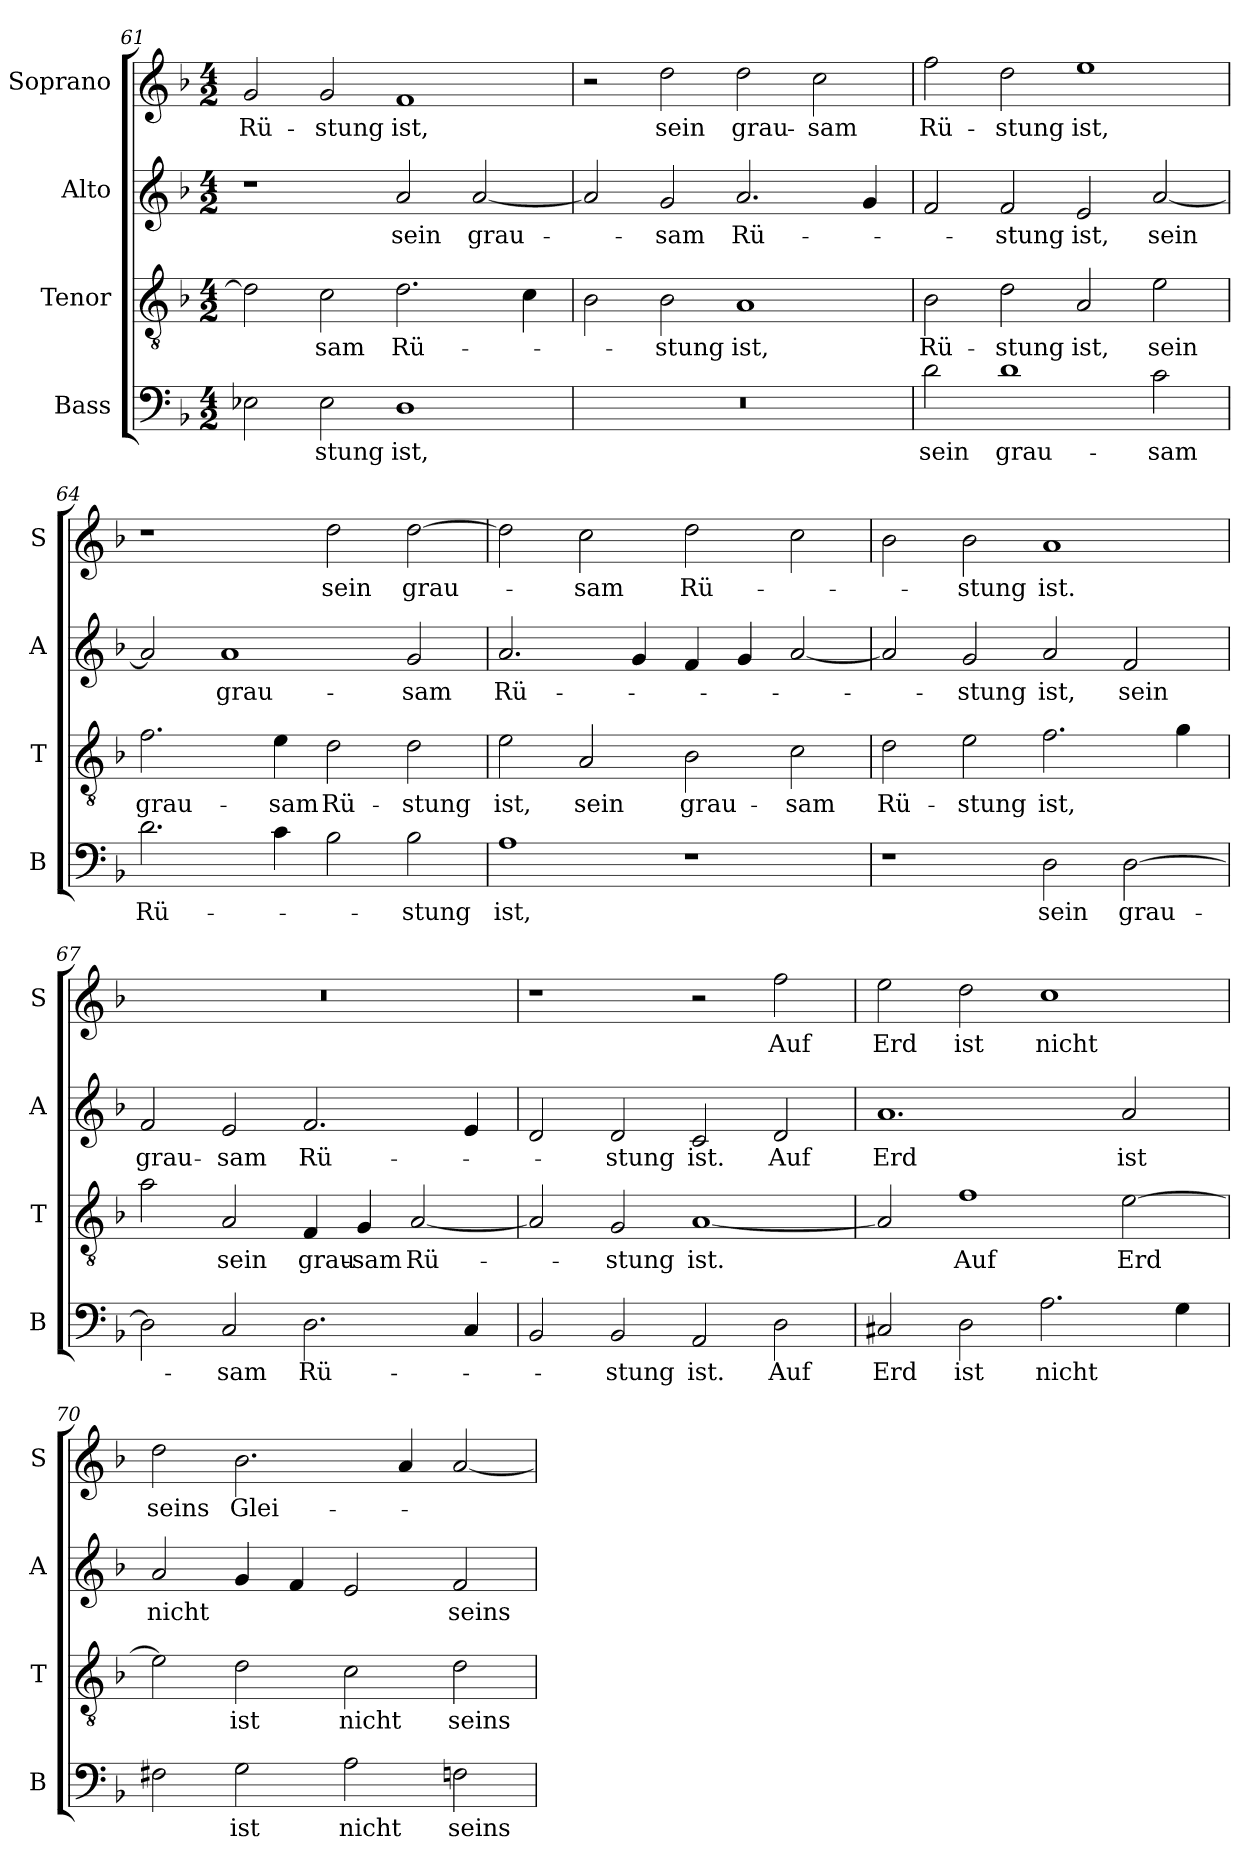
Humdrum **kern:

**kern	**text	**kern	**text	**kern	**text	**kern	**text
*part4	*part4	*part3	*part3	*part2	*part2	*part1	*part1
*staff4	*staff4	*staff3	*staff3	*staff2	*staff2	*staff1	*staff1
*I"Bass	*	*I"Tenor	*	*I"Alto	*	*I"Soprano	*
*I'B	*	*I'T	*	*I'A	*	*I'S	*
!!LO:PB:g=z
*clefF4	*	*clefGv2	*	*clefG2	*	*clefG2	*
*k[b-]	*	*k[b-]	*	*k[b-]	*	*k[b-]	*
*F:	*	*F:	*	*F:	*	*F:	*
*M4/2	*	*M4/2	*	*M4/2	*	*M4/2	*
=61	=61	=61	=61	=61	=61	=61	=61
!	!	!	!	!	!	!	!LO:LY:b
2E-X\	.	2d\]	.	1r	.	2g/	Rü-
!	!LO:LY:b	!	!LO:LY:b	!	!	!	!LO:LY:b
2E-\	-stung	2c\	-sam	.	.	2g/	-stung
!	!LO:LY:b	!	!LO:LY:b	!	!LO:LY:b	!	!LO:LY:b
1D	ist,	2.d\	Rü-	2a/	sein	1f	ist,
!	!	!	!	!	!LO:LY:b	!	!
.	.	.	.	[2a/	grau-	.	.
.	.	4c\	.	.	.	.	.
=62	=62	=62	=62	=62	=62	=62	=62
0r	.	2B-\	.	2a/]	.	2r	.
!	!	!	!LO:LY:b	!	!LO:LY:b	!	!LO:LY:b
.	.	2B-\	-stung	2g/	-sam	2dd\	sein
!	!	!	!LO:LY:b	!	!LO:LY:b	!	!LO:LY:b
.	.	1A	ist,	2.a/	Rü-	2dd\	grau-
!	!	!	!	!	!	!	!LO:LY:b
.	.	.	.	.	.	2cc\	-sam
.	.	.	.	4g/	.	.	.
=63	=63	=63	=63	=63	=63	=63	=63
!	!LO:LY:b	!	!LO:LY:b	!	!	!	!LO:LY:b
2d\	sein	2B-\	Rü-	2f/	.	2ff\	Rü-
!	!LO:LY:b	!	!LO:LY:b	!	!LO:LY:b	!	!LO:LY:b
1d	grau-	2d\	-stung	2f/	-stung	2dd\	-stung
!	!	!	!LO:LY:b	!	!LO:LY:b	!	!LO:LY:b
.	.	2A/	ist,	2e/	ist,	1ee	ist,
!	!LO:LY:b	!	!LO:LY:b	!	!LO:LY:b	!	!
2c\	-sam	2e\	sein	[2a/	sein	.	.
=64	=64	=64	=64	=64	=64	=64	=64
!	!LO:LY:b	!	!LO:LY:b	!	!	!	!
2.d\	Rü-	2.f\	grau-	2a/]	.	1r	.
!	!	!	!	!	!LO:LY:b	!	!
.	.	.	.	1a	grau-	.	.
!	!	!	!LO:LY:b	!	!	!	!
4c\	.	4e\	-sam	.	.	.	.
!	!	!	!LO:LY:b	!	!	!	!LO:LY:b
2B-\	.	2d\	Rü-	.	.	2dd\	sein
!	!LO:LY:b	!	!LO:LY:b	!	!LO:LY:b	!	!LO:LY:b
2B-\	-stung	2d\	-stung	2g/	-sam	[2dd\	grau-
=65	=65	=65	=65	=65	=65	=65	=65
!	!LO:LY:b	!	!LO:LY:b	!	!LO:LY:b	!	!
1A	ist,	2e\	ist,	2.a/	Rü-	2dd\]	.
!	!	!	!LO:LY:b	!	!	!	!LO:LY:b
.	.	2A/	sein	.	.	2cc\	-sam
.	.	.	.	4g/	.	.	.
!	!	!	!LO:LY:b	!	!	!	!LO:LY:b
1r	.	2B-\	grau-	4f/	.	2dd\	Rü-
.	.	.	.	4g/	.	.	.
!	!	!	!LO:LY:b	!	!	!	!
.	.	2c\	-sam	[2a/	.	2cc\	.
!!LO:LB:g=z
=66	=66	=66	=66	=66	=66	=66	=66
!	!	!	!LO:LY:b	!	!	!	!
1r	.	2d\	Rü-	2a/]	.	2b-\	.
!	!	!	!LO:LY:b	!	!LO:LY:b	!	!LO:LY:b
.	.	2e\	-stung	2g/	-stung	2b-\	-stung
!	!LO:LY:b	!	!LO:LY:b	!	!LO:LY:b	!	!LO:LY:b
2D\	sein	2.f\	ist,	2a/	ist,	1a	ist.
!	!LO:LY:b	!	!	!	!LO:LY:b	!	!
[2D\	grau-	.	.	2f/	sein	.	.
.	.	4g\	.	.	.	.	.
=67	=67	=67	=67	=67	=67	=67	=67
!	!	!	!	!	!LO:LY:b	!	!
2D\]	.	2a\	.	2f/	grau-	0r	.
!	!LO:LY:b	!	!LO:LY:b	!	!LO:LY:b	!	!
2C/	-sam	2A/	sein	2e/	-sam	.	.
!	!LO:LY:b	!	!LO:LY:b	!	!LO:LY:b	!	!
2.D\	Rü-	4F/	grau-	2.f/	Rü-	.	.
!	!	!	!LO:LY:b	!	!	!	!
.	.	4G/	-sam	.	.	.	.
!	!	!	!LO:LY:b	!	!	!	!
.	.	[2A/	Rü-	.	.	.	.
4C/	.	.	.	4e/	.	.	.
=68	=68	=68	=68	=68	=68	=68	=68
2BB-/	.	2A/]	.	2d/	.	1r	.
!	!LO:LY:b	!	!LO:LY:b	!	!LO:LY:b	!	!
2BB-/	-stung	2G/	-stung	2d/	-stung	.	.
!	!LO:LY:b	!	!LO:LY:b	!	!LO:LY:b	!	!
2AA/	ist.	[1A	ist.	2c/	ist.	2r	.
!	!LO:LY:b	!	!	!	!LO:LY:b	!	!LO:LY:b
2D\	Auf	.	.	2d/	Auf	2ff\	Auf
=69	=69	=69	=69	=69	=69	=69	=69
!	!LO:LY:b	!	!	!	!LO:LY:b	!	!LO:LY:b
2C#X/	Erd	2A/]	.	1.a	Erd	2ee\	Erd
!	!LO:LY:b	!	!LO:LY:b	!	!	!	!LO:LY:b
2D\	ist	1f	Auf	.	.	2dd\	ist
!	!LO:LY:b	!	!	!	!	!	!LO:LY:b
2.A\	nicht	.	.	.	.	1cc	nicht
!	!	!	!LO:LY:b	!	!LO:LY:b	!	!
.	.	[2e\	Erd	2a/	ist	.	.
4G\	.	.	.	.	.	.	.
=70	=70	=70	=70	=70	=70	=70	=70
!	!	!	!	!	!LO:LY:b	!	!LO:LY:b
2F#X\	.	2e\]	.	2a/	nicht	2dd\	seins
!	!LO:LY:b	!	!LO:LY:b	!	!	!	!LO:LY:b
2G\	ist	2d\	ist	4g/	.	2.b-\	Glei-
.	.	.	.	4f/	.	.	.
!	!LO:LY:b	!	!LO:LY:b	!	!	!	!
2A\	nicht	2c\	nicht	2e/	.	.	.
.	.	.	.	.	.	4a/	.
!	!LO:LY:b	!	!LO:LY:b	!	!LO:LY:b	!	!
2Fn\	seins	2d\	seins	2f/	seins	[2a/	.
=	=	=	=	=	=	=	=
*-	*-	*-	*-	*-	*-	*-	*-
